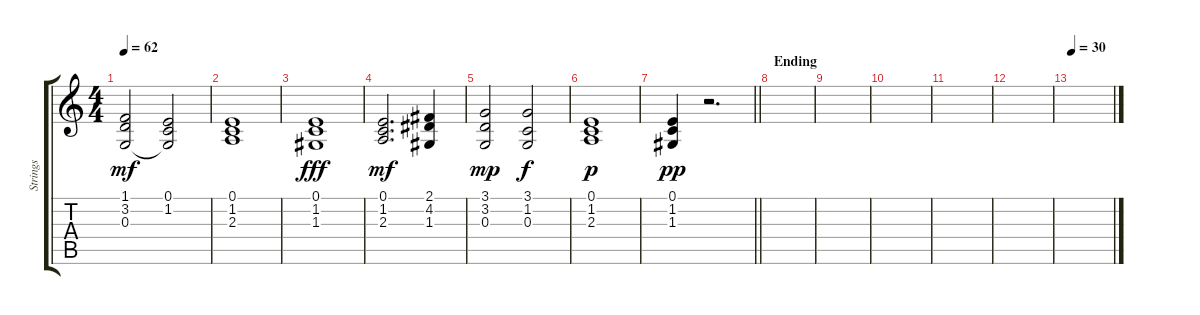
\track ("Strings" "Strings") {instrument stringensemble2}
\staff {score tabs}
\tuning (E4 B3 G3 D3 A2 C2) {hide}
\ts (4 4)
\tempo 62
\clef g2
\ks c
(1.1 3.2 0.3).2{dy mf} (0.1 1.2 0.3{t}).2 |
(0.1 1.2 2.3).1 |
(0.1 1.2 1.3).1{dy fff} |
(0.1 1.2 2.3).2{d dy mf} (2.1 4.2 1.3).4 |
(3.1 3.2 0.3).2{dy mp} (3.1 1.2 0.3).2{dy f} |
(0.1 1.2 2.3).1{dy p} |
\barLineRight lightlight
(0.1 1.2 1.3).4{dy pp} r.2{d} |
\section ("" "Ending")
|
|
|
|
|
\tempo 30
